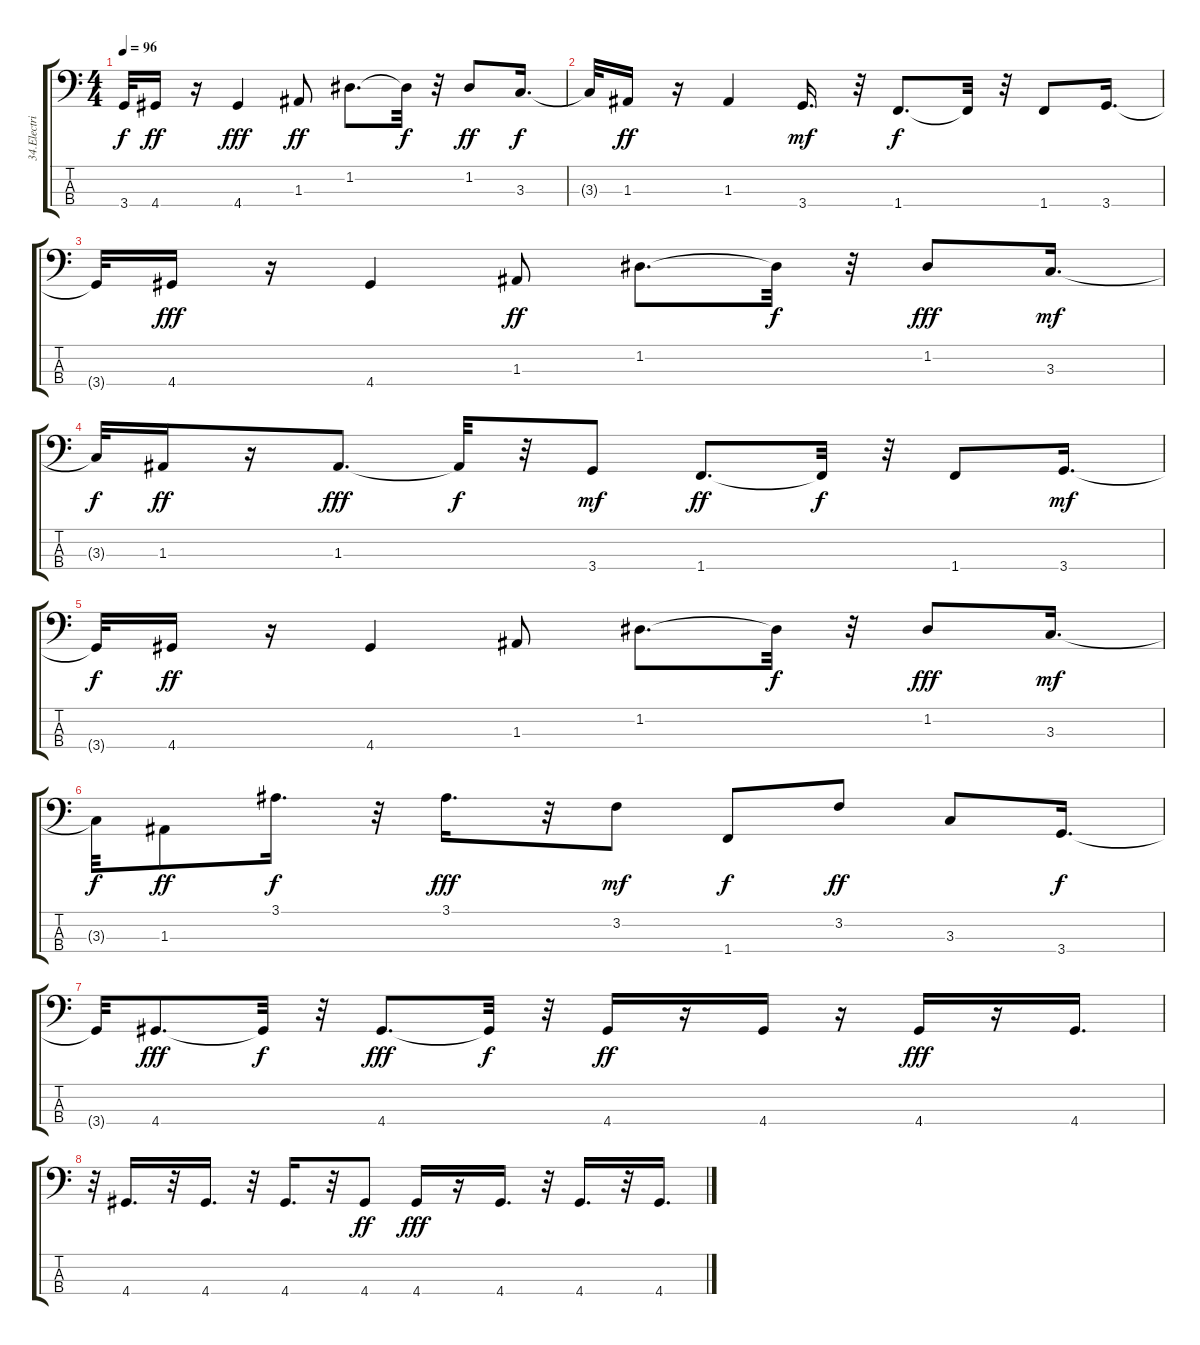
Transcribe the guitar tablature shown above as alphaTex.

\track ("34.Electric Bass (finger)" "34.Electri") {instrument electricbassfinger}
\staff {score tabs}
\tuning (G2 D2 A1 E1) {hide}
\ts (4 4)
\tempo 96
\clef f4
\ks c
3.4{t}.32{dy f} 4.4.16{dy ff} r.16 4.4.4{dy fff} 1.3.8{dy ff} 1.2.8{d} 1.2{t}.32{dy f} r.32 1.2.8{dy ff} 3.3.16{d dy f} |
3.3{t}.32 1.3.16{dy ff} r.16 1.3.4 3.4.16{d dy mf} r.32 1.4.8{d dy f} 1.4{t}.32 r.32 1.4.8 3.4.16{d} |
3.4{t}.32 4.4.16{dy fff} r.16 4.4.4 1.3.8{dy ff} 1.2.8{d} 1.2{t}.32{dy f} r.32 1.2.8{dy fff} 3.3.16{d dy mf} |
3.3{t}.32{dy f} 1.3.16{dy ff} r.16 1.3.8{d dy fff} 1.3{t}.32{dy f} r.32 3.4.8{dy mf} 1.4.8{d dy ff} 1.4{t}.32{dy f} r.32 1.4.8 3.4.16{d dy mf} |
3.4{t}.32{dy f} 4.4.16{dy ff} r.16 4.4.4 1.3.8 1.2.8{d} 1.2{t}.32{dy f} r.32 1.2.8{dy fff} 3.3.16{d dy mf} |
3.3{t}.32{dy f} 1.3.8{dy ff} 3.1.16{d dy f} r.32 3.1.16{d dy fff} r.32 3.2.8{dy mf} 1.4.8{dy f} 3.2.8{dy ff} 3.3.8 3.4.16{d dy f} |
3.4{t}.32 4.4.8{d dy fff} 4.4{t}.32{dy f} r.32 4.4.8{d dy fff} 4.4{t}.32{dy f} r.32 4.4.16{dy ff} r.16 4.4.16 r.16 4.4.16{dy fff} r.16 4.4.16{d} |
r.32 4.4.16{d} r.32 4.4.16{d} r.32 4.4.16{d} r.32 4.4.8{dy ff} 4.4.16{dy fff} r.16 4.4.16{d} r.32 4.4.16{d} r.32 4.4.16{d}
